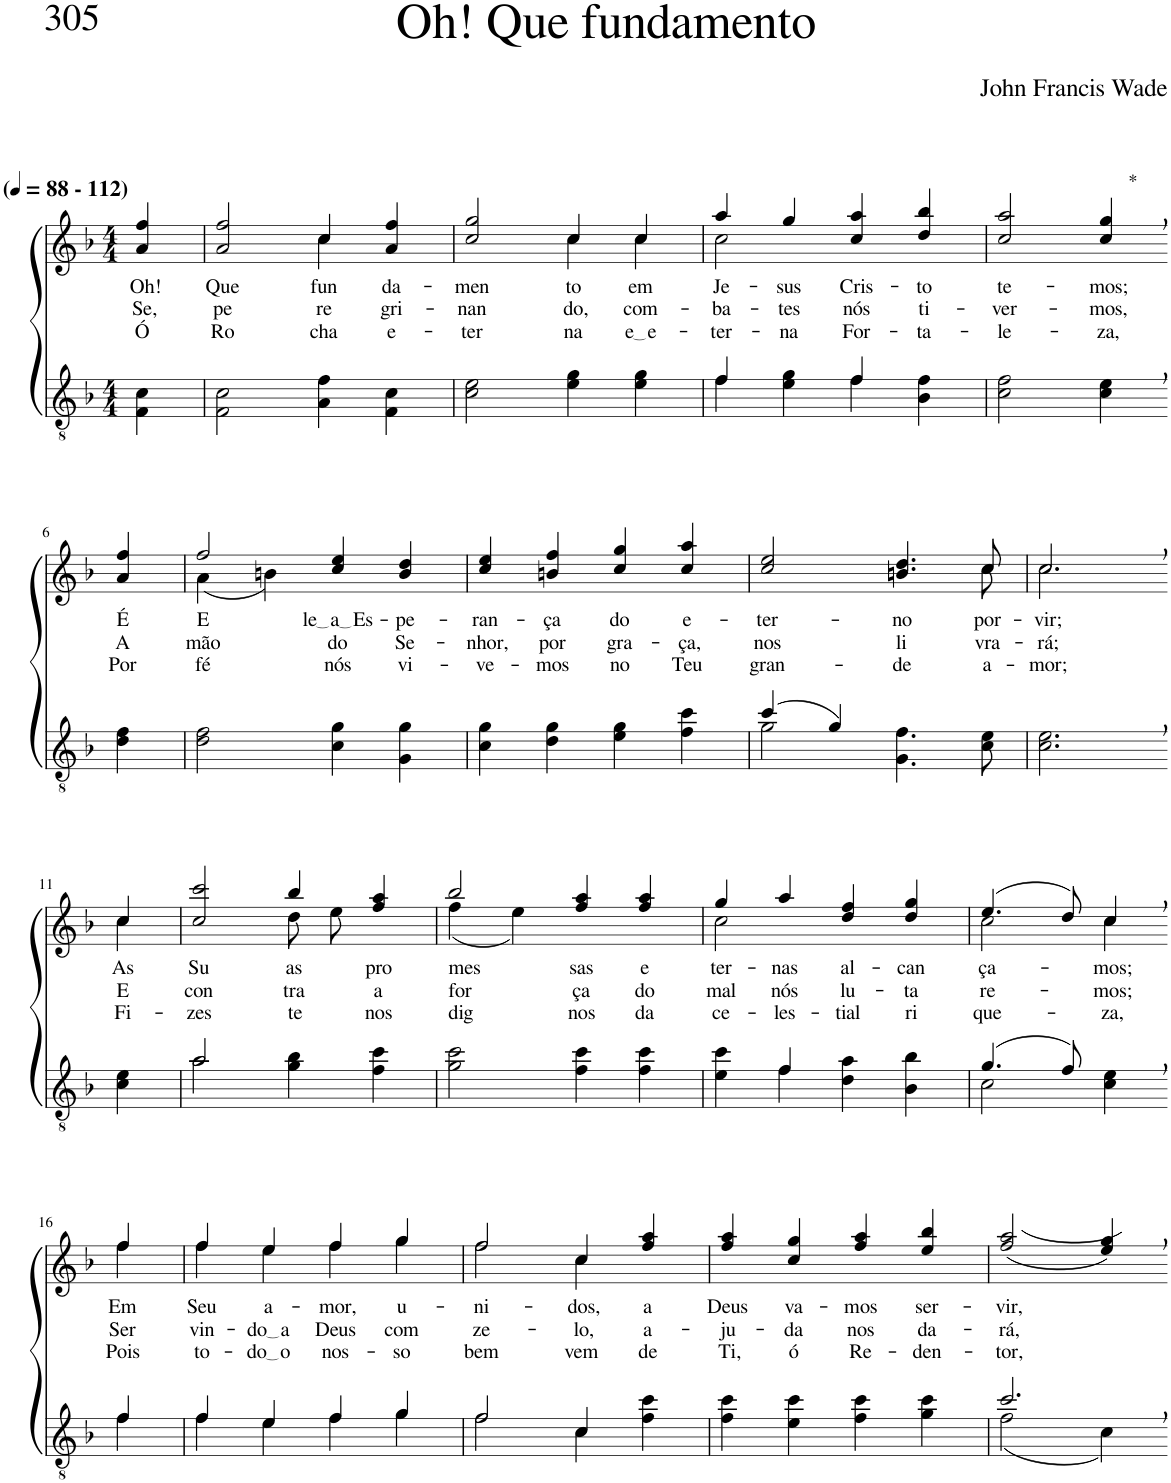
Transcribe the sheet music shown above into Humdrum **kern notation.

**kern	**kern	**text	**text	**text
*part2	*part1	*part1	*part1	*part1
*staff2	*staff1	*staff1	*staff1	*staff1
*I"Parte III e IV	*I"Parte I e II	*	*	*
*clefGv2	*clefG2	*	*	*
*Trd5c9	*Trd5c9	*	*	*
*k[b-]	*k[b-]	*	*	*
*M4/4	*M4/4	*	*	*
*MM88	*MM88	*	*	*
=1	=1	=1	=1	=1
!	!LO:TX:a:B:t=(	!	!	!
!	!LO:TX:a:B:t=- 112)	!	!	!
!	!	!LO:LY:b	!LO:LY:b	!LO:LY:b
4F\ 4c\	4a/ 4ff/	Oh!	Se,	Ó
=2	=2	=2	=2	=2
!	!	!LO:LY:b	!LO:LY:b	!LO:LY:b
*	*^	*	*	*
2F\ 2c\	2a/ 2ff/	2ryy	Que	pe-	Ro-
!	!	!	!LO:LY:b	!LO:LY:b	!LO:LY:b
4A\ 4f\	4cc/	4cc\	fun-	-re-	-cha
!	!	!	!LO:LY:b	!LO:LY:b	!LO:LY:b
4F\ 4c\	4a/ 4ff/	4ryy	da-	-gri-	e-
=3	=3	=3	=3	=3	=3
!	!	!	!LO:LY:b	!LO:LY:b	!LO:LY:b
2c\ 2e\	2cc/ 2gg/	2ryy	-men-	-nan-	-ter-
!	!	!	!LO:LY:b	!LO:LY:b	!LO:LY:b
4e\ 4g\	4cc/	4cc\	-to	-do,	-na
!	!	!	!LO:LY:b	!LO:LY:b	!LO:LY:b
4e\ 4g\	4cc/	4cc\	em	com-	e e
=4	=4	=4	=4	=4	=4
*^	*	*	*	*	*
!	!	!	!	!LO:LY:b	!LO:LY:b	!LO:LY:b
4f/	4f\	4aa/	2cc\	Je-	-ba-	-ter-
!	!	!	!	!LO:LY:b	!LO:LY:b	!LO:LY:b
4ryy	4e\ 4g\	4gg/	.	-sus	-tes	-na
!	!	!	!	!LO:LY:b	!LO:LY:b	!LO:LY:b
4f/	4f\	4cc/ 4aa/	2ryy	Cris-	nós	For-
!	!	!	!	!LO:LY:b	!LO:LY:b	!LO:LY:b
4ryy	4B-\ 4f\	4dd/ 4bb-/	.	-to	ti-	-ta-
*	*	*v	*v	*	*	*
=5	=5	=5	=5	=5	=5
!	!	!	!LO:LY:b	!LO:LY:b	!LO:LY:b
*v	*v	*	*	*	*
2c\ 2f\	2cc/ 2aa/	te-	-ver-	-le-
!	!LO:TX:a:t=*	!	!	!
!	!	!LO:LY:b	!LO:LY:b	!LO:LY:b
4c\, 4e\,	4cc/, 4gg/,	-mos;	-mos,	-za,
!!LO:LB:g=z
=6-	=6-	=6-	=6-	=6-
!	!	!LO:LY:b	!LO:LY:b	!LO:LY:b
4d\ 4f\	4a/ 4ff/	É	A	Por
=7	=7	=7	=7	=7
*	*^	*	*	*
!	!	!	!LO:LY:b	!LO:LY:b	!LO:LY:b
2d\ 2f\	2ff/	(4a\	E-	mão	fé
.	.	4bn\)	.	.	.
!	!	!	!LO:LY:b	!LO:LY:b	!LO:LY:b
4c\ 4g\	4cc/ 4ee/	2ryy	le a Es	do	nós
!	!	!	!LO:LY:b	!LO:LY:b	!LO:LY:b
4G\ 4g\	4b/ 4dd/	.	-pe-	Se-	vi-
*	*v	*v	*	*	*
=8	=8	=8	=8	=8
!	!	!LO:LY:b	!LO:LY:b	!LO:LY:b
4c\ 4g\	4cc/ 4ee/	-ran-	-nhor,	-ve-
!	!	!LO:LY:b	!LO:LY:b	!LO:LY:b
4d\ 4g\	4bn/ 4ff/	-ça	por	-mos
!	!	!LO:LY:b	!LO:LY:b	!LO:LY:b
4e\ 4g\	4cc/ 4gg/	do	gra-	no
!	!	!LO:LY:b	!LO:LY:b	!LO:LY:b
4f\ 4cc\	4cc/ 4aa/	e-	-ça,	Teu
=9	=9	=9	=9	=9
*^	*	*	*	*
!	!	!	!LO:LY:b	!LO:LY:b	!LO:LY:b
*	*	*^	*	*	*
(4cc/	2g\	2cc/ 2ee/	2..ryy	-ter-	nos	gran-
4g/)	.	.	.	.	.	.
!	!	!	!	!LO:LY:b	!LO:LY:b	!LO:LY:b
2ryy	4.G\ 4.f\	4.bn/ 4.dd/	.	-no	li-	-de
!	!	!	!	!LO:LY:b	!LO:LY:b	!LO:LY:b
.	8c\ 8e\	8cc/	8cc\	por-	vra-	a-
=10	=10	=10	=10	=10	=10	=10
!	!	!	!	!LO:LY:b	!LO:LY:b	!LO:LY:b
*v	*v	*	*	*	*	*
2.c\, 2.e\,	2.cc,/	2.cc\	-vir;	-rá;	-mor;
!!LO:LB:g=z	!!
=11-	=11-	=11-	=11-	=11-	=11-
!	!	!	!LO:LY:b	!LO:LY:b	!LO:LY:b
4c\ 4e\	4cc\	4cc/	As	E	Fi-
=12	=12	=12	=12	=12	=12
*^	*	*	*	*	*
!	!	!	!	!LO:LY:b	!LO:LY:b	!LO:LY:b
2a\	2a/	2cc/ 2ccc/	2ryy	Su-	con-	-zes-
!	!	!	!	!LO:LY:b	!LO:LY:b	!LO:LY:b
4g\ 4b-\	2ryy	4bb-/	8dd\L	-as	-tra	-te-
.	.	.	8ee\J	.	.	.
!	!	!	!	!LO:LY:b	!LO:LY:b	!LO:LY:b
4f\ 4cc\	.	4ff/ 4aa/	4ryy	pro-	a	-nos
*v	*v	*	*	*	*	*
=13	=13	=13	=13	=13	=13
!	!	!	!LO:LY:b	!LO:LY:b	!LO:LY:b
2g\ 2cc\	2bb-/	(4ff\	-mes-	for-	dig-
.	.	4ee\)	.	.	.
!	!	!	!LO:LY:b	!LO:LY:b	!LO:LY:b
4f\ 4cc\	4ff/ 4aa/	2ryy	-sas	-ça	-nos
!	!	!	!LO:LY:b	!LO:LY:b	!LO:LY:b
4f\ 4cc\	4ff/ 4aa/	.	e-	do	da
=14	=14	=14	=14	=14	=14
*^	*	*	*	*	*
!	!	!	!	!LO:LY:b	!LO:LY:b	!LO:LY:b
4e\ 4cc\	4ryy	4gg/	2cc\	-ter-	mal	ce-
!	!	!	!	!LO:LY:b	!LO:LY:b	!LO:LY:b
4f\	4f/	4aa/	.	-nas	nós	-les-
!	!	!	!	!LO:LY:b	!LO:LY:b	!LO:LY:b
4d\ 4a\	2ryy	4dd/ 4ff/	2ryy	al-	lu-	-tial
!	!	!	!	!LO:LY:b	!LO:LY:b	!LO:LY:b
4B-\ 4b-\	.	4dd/ 4gg/	.	-can-	-ta-	ri-
=15	=15	=15	=15	=15	=15	=15
!	!	!	!	!LO:LY:b	!LO:LY:b	!LO:LY:b
(4.g/	2c\	(4.ee/	2cc\	-ça-	-re-	-que-
8f/)	.	8dd/)	.	.	.	.
!	!	!	!	!LO:LY:b	!LO:LY:b	!LO:LY:b
4ryy	4c\ 4e\	4cc,/	4cc\	-mos;	-mos;	-za,
!!LO:LB:g=z	!!
=16-	=16-	=16-	=16-	=16-	=16-	=16-
!	!	!	!	!LO:LY:b	!LO:LY:b	!LO:LY:b
4f/	4f\	4ff\	4ff/	-Em	Ser-	Pois
=17	=17	=17	=17	=17	=17	=17
!	!	!	!	!LO:LY:b	!LO:LY:b	!LO:LY:b
4f/	4f\	4ff/	4ff\	Seu	vin-	to-
!	!	!	!	!LO:LY:b	!LO:LY:b	!LO:LY:b
4e/	4e\	4ee/	4ee\	a-	do a	do o
!	!	!	!	!LO:LY:b	!LO:LY:b	!LO:LY:b
4f/	4f\	4ff/	4ff\	-mor,	Deus	nos-
!	!	!	!	!LO:LY:b	!LO:LY:b	!LO:LY:b
4g/	4g\	4gg/	4gg\	u-	com	-so
=18	=18	=18	=18	=18	=18	=18
!	!	!	!	!LO:LY:b	!LO:LY:b	!LO:LY:b
2f\	2f/	2ff/	2ff\	-ni-	ze-	bem
!	!	!	!	!LO:LY:b	!LO:LY:b	!LO:LY:b
4c\	4c/	4cc/	4cc\	-dos,	-lo,	vem
!	!	!	!	!LO:LY:b	!LO:LY:b	!LO:LY:b
4f\ 4cc\	4ryy	4ff/ 4aa/	4ryy	a	a-	de
=19	=19	=19	=19	=19	=19	=19
!	!	!	!	!LO:LY:b	!LO:LY:b	!LO:LY:b
*v	*v	*	*	*	*	*
*	*v	*v	*	*	*
4f\ 4cc\	4ff/ 4aa/	Deus	-ju-	Ti,
!	!	!LO:LY:b	!LO:LY:b	!LO:LY:b
4e\ 4cc\	4cc/ 4gg/	va-	-da	ó
!	!	!LO:LY:b	!LO:LY:b	!LO:LY:b
4f\ 4cc\	4ff/ 4aa/	-mos	nos	Re-
!	!	!LO:LY:b	!LO:LY:b	!LO:LY:b
4g\ 4cc\	4ee/ 4bb-/	ser-	da-	-den-
=20	=20	=20	=20	=20
*^	*	*	*	*
!	!	!	!LO:LY:b	!LO:LY:b	!LO:LY:b
2.cc,/	(2f\	((2ff/ 2aa/	-vir,	-rá,	-tor,
.	4c\)	4ee/, 4gg/,))	.	.	.
*v	*v	*	*	*	*
=-	=-	=-	=-	=-
*-	*-	*-	*-	*-
